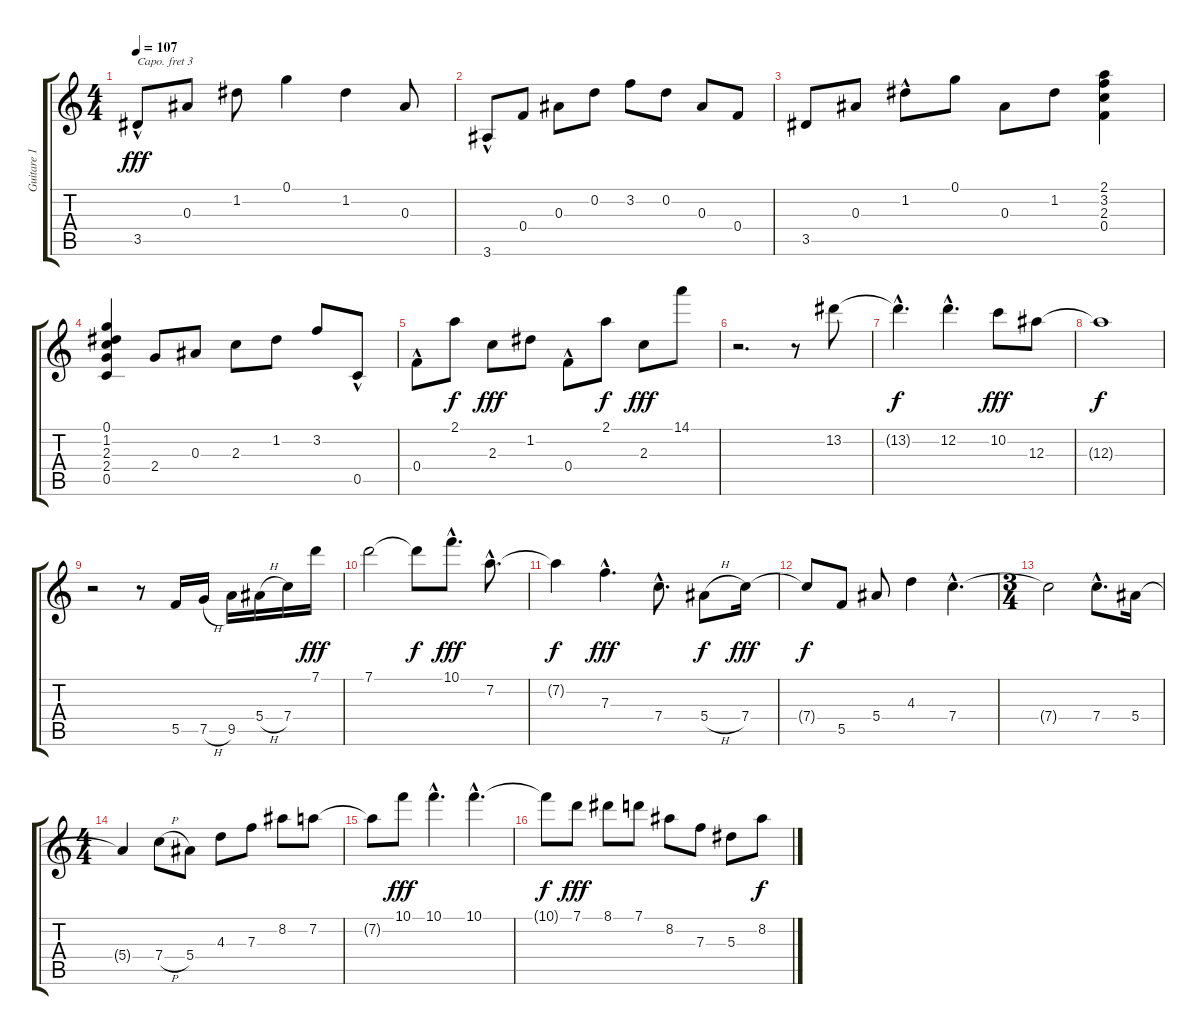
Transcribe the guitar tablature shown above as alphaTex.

\track ("Guitare 1" "Guitare 1") {instrument acousticguitarsteel}
\staff {score tabs}
\capo 3
\tuning (E4 B3 G3 D3 A2 E2) {hide}
\ts (4 4)
\tempo 107
\clef g2
\ks c
3.5{hac}.8{dy fff} 0.3.8 1.2.8 0.1.4 1.2.4 0.3.8 |
3.6{hac}.8 0.4.8 0.3.8 0.2.8 3.2.8 0.2.8 0.3.8 0.4.8 |
3.5.8 0.3.8 1.2{hac}.8 0.1.8 0.3.8 1.2.8 (2.1 3.2 2.3 0.4).4 |
(0.1 1.2 2.3 2.4 0.5).4 2.4.8 0.3.8 2.3.8 1.2.8 3.2.8 0.5{hac}.8 |
0.4{hac}.8 2.1.8{dy f} 2.3.8{dy fff} 1.2.8 0.4{hac}.8 2.1.8{dy f} 2.3.8{dy fff} 14.1.8 |
r.2{d} r.8 13.2.8 |
13.2{hac t}.4{d dy f} 12.2{hac}.4{d} 10.2.8{dy fff} 12.3.8 |
12.3{t}.1{dy f} |
r.2 r.8 5.5.16 7.5{h}.16 9.5.16 5.4{h}.16 7.4.16 7.1.16{dy fff} |
7.1.2 7.1{t}.8{dy f} 10.1{hac}.8{d dy fff} 7.2{hac}.8{d} |
7.2{t}.4{dy f} 7.3{hac}.4{d dy fff} 7.4{hac}.8{d} 5.4{h}.8{dy f} 7.4.16{dy fff} |
7.4{t}.8{dy f} 5.5.8 5.4.8 4.3.4 7.4{hac}.4{d} |
\ts (3 4)
7.4{t}.2 7.4{hac}.8{d} 5.4.16 |
\ts (4 4)
5.4{t}.4 7.4{h}.8 5.4.8 4.3.8 7.3.8 8.2.8 7.2.8 |
7.2{t}.8 10.1.8{dy fff} 10.1{hac}.4{d} 10.1{hac}.4{d} |
10.1{t}.8{dy f} 7.1.8{dy fff} 8.1.8 7.1.8 8.2.8 7.3.8 5.3.8 8.2.8{dy f}
